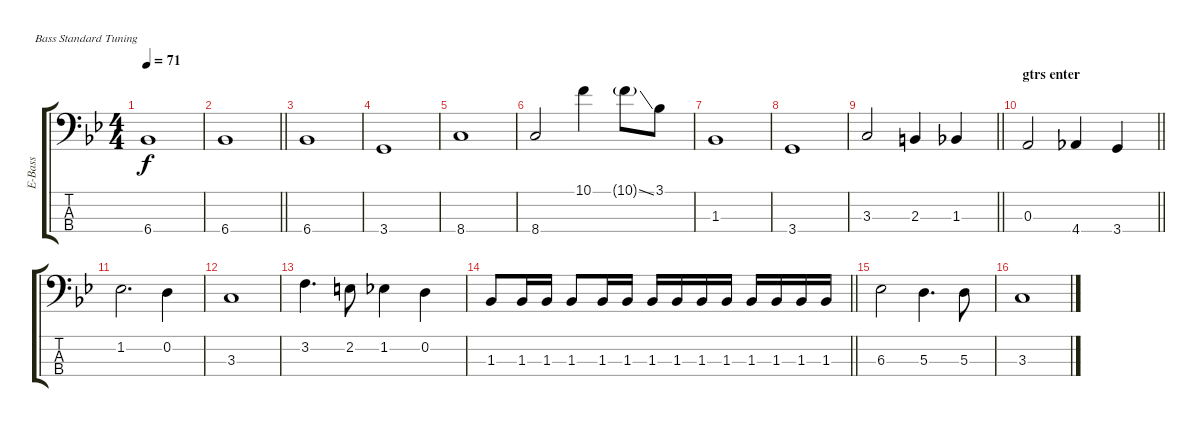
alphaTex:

\bracketExtendMode groupsimilarinstruments
\otherSystemsTrackNameOrientation horizontal
\track ("Bass" "E-Bass") {instrument electricbasspick}
\staff {score tabs}
\tuning (G2 D2 A1 E1)
\ts (4 4)
\tempo 71
\clef f4
\ks bb
6.4{acc b}.1{dy f beam Up} |
\barLineRight lightlight
6.4{acc b}.1{beam Up} |
6.4{acc b}.1{beam Up} |
3.4{acc forcenatural}.1{beam Up} |
8.4{acc forcenatural}.1{beam Up} |
8.4{acc forcenatural}.2{beam Up} 10.1{acc forcenatural}.4{beam Down} 10.1{ss g acc forcenatural}.8{beam Down} 3.1{acc b}.8{beam Down} |
1.3{acc b}.1{beam Up} |
3.4{acc forcenatural}.1{beam Up} |
\barLineRight lightlight
3.3{acc forcenatural}.2{beam Up} 2.3{acc forcenatural}.4{beam Up} 1.3{acc b}.4{beam Up} |
\section ("" "gtrs enter")
\barLineRight lightlight
0.3{acc forcenatural}.2{beam Up} 4.4{acc b}.4{beam Up} 3.4{acc forcenatural}.4{beam Up} |
1.2{acc b}.2{d beam Down} 0.2{acc forcenatural}.4{beam Down} |
3.3{acc forcenatural}.1{beam Up} |
3.2{acc forcenatural}.4{d beam Down} 2.2{acc forcenatural}.8{beam Down} 1.2{acc b}.4{beam Down} 0.2{acc forcenatural}.4{beam Down} |
\barLineRight lightlight
1.3{acc b}.8{beam Up} 1.3{acc b}.16{beam Up} 1.3{acc b}.16{beam Up} 1.3{acc b}.8{beam Up} 1.3{acc b}.16{beam Up} 1.3{acc b}.16{beam Up} 1.3{acc b}.16{beam Up} 1.3{acc b}.16{beam Up} 1.3{acc b}.16{beam Up} 1.3{acc b}.16{beam Up} 1.3{acc b}.16{beam Up} 1.3{acc b}.16{beam Up} 1.3{acc b}.16{beam Up} 1.3{acc b}.16{beam Up} |
6.3{acc b}.2{beam Down} 5.3{acc forcenatural}.4{d beam Down} 5.3{acc forcenatural}.8{beam Down} |
3.3{acc forcenatural}.1{beam Up}
